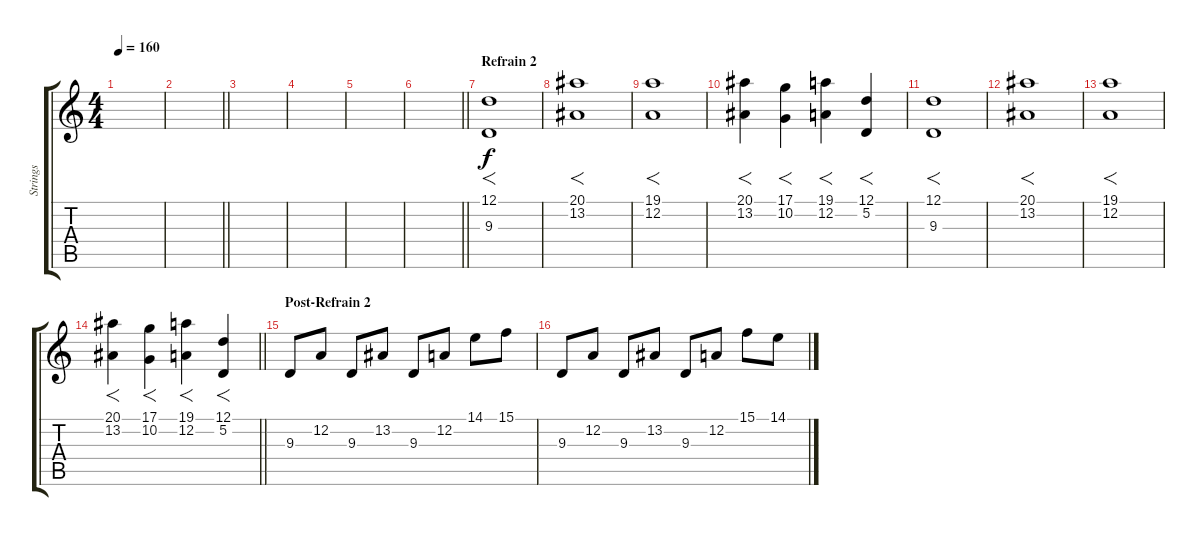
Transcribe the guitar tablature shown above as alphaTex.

\track ("Strings " "Strings ") {instrument stringensemble1}
\staff {score tabs}
\tuning (D4 A3 F3 C3 G2 D2) {hide}
\ts (4 4)
\tempo 160
\clef g2
\ks c
|
\barLineRight lightlight
|
|
|
|
\barLineRight lightlight
|
\section ("" "Refrain 2")
(12.1 9.3).1{f volume 16} |
(20.1 13.2).1{f} |
(19.1 12.2).1{f} |
(20.1 13.2).4{f} (17.1 10.2).4{f} (19.1 12.2).4{f} (12.1 5.2).4{f} |
(12.1 9.3).1{f} |
(20.1 13.2).1{f} |
(19.1 12.2).1{f} |
\barLineRight lightlight
(20.1 13.2).4{f} (17.1 10.2).4{f} (19.1 12.2).4{f} (12.1 5.2).4{f} |
\section ("" "Post-Refrain 2")
9.3.8{volume 13} 12.2.8 9.3.8 13.2.8 9.3.8 12.2.8 14.1.8 15.1.8 |
9.3.8 12.2.8 9.3.8 13.2.8 9.3.8 12.2.8 15.1.8 14.1.8
